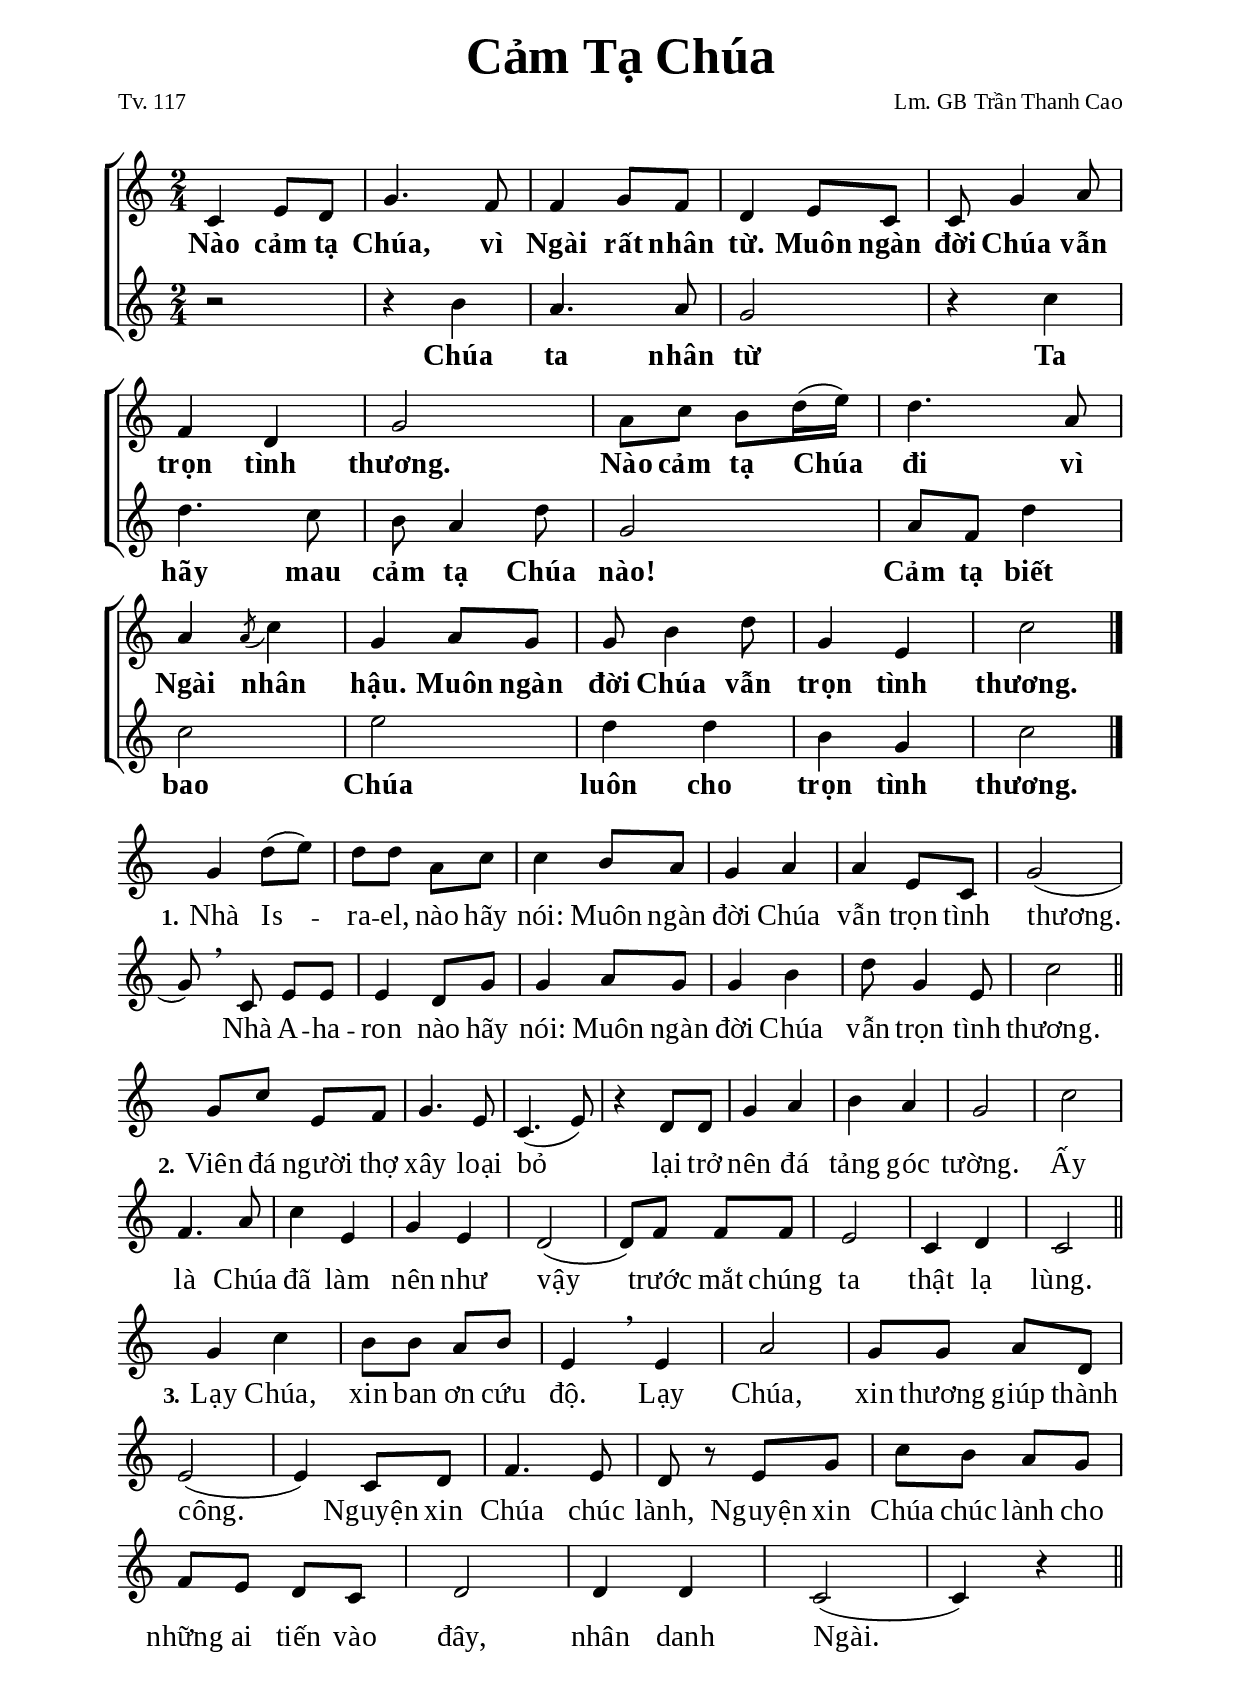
% Cài đặt chung
\version "2.22.1"
\include "english.ly"

\header {
  title = \markup { \fontsize #3 "Cảm Tạ Chúa" }
  poet = "Tv. 117"
  composer = "Lm. GB Trần Thanh Cao"
  arranger = " "
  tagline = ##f
}

global = {
  \key c \major
  \time 2/4
}

\paper {
  #(set-paper-size "a4")
  top-margin = 10\mm
  bottom-margin = 10\mm
  left-margin = 20\mm
  right-margin = 20\mm
  indent = #0
  #(define fonts
    (make-pango-font-tree
      "Liberation Serif"
      "Liberation Serif"
      "Liberation Serif"
      (/ 20 20)))
  page-count = #1
}

% Nhạc điệp khúc
nhacDiepKhucSop = \relative c' {
  c4 e8 d |
  g4. f8 |
  f4 g8 f |
  d4 e8 c |
  c g'4 a8 |
  f4 d |
  g2 |
  a8 c b d16 (e) |
  d4. a8 |
  a4 \acciaccatura a8 c4 |
  g a8 g |
  g b4 d8 |
  g,4 e |
  c'2 \bar "|."
}

nhacDiepKhucBas = \relative c'' {
  r2 |
  r4 b |
  a4. a8 |
  g2 |
  r4 c |
  d4. c8 |
  b a4 d8 |
  g,2 |
  a8 f d'4 |
  c2 |
  e |
  d4 d |
  b g |
  c2 \bar "|."
}

% Nhạc phiên khúc
nhacPhienKhucMot = \relative c'' {
  g4 d'8 (e) |
  d d a c |
  c4 b8 a |
  g4 a |
  a e8 c |
  g'2 ( |
  g8) \breathe c, e e |
  e4 d8 g |
  g4 a8 g |
  g4 b |
  d8 g,4 e8 |
  c'2 \bar "||"
}

nhacPhienKhucHai = \relative c'' {
  g8 c e, f |
  g4. e8 |
  c4. (e8) |
  r4 d8 d |
  g4 a |
  b a |
  g2 |
  c |
  f,4. a8 |
  c4 e, |
  g e |
  d2 ( |
  d8) f f f |
  e2 |
  c4 d |
  c2 \bar "||"
}

nhacPhienKhucBa = \relative c'' {
  g4 c |
  b8 b a b |
  e,4 \breathe e |
  a2 |
  g8 g a d, |
  e2 ( |
  e4) c8 d |
  f4. e8 |
  d r e g |
  c b a g |
  f e d c |
  d2 |
  d4 d |
  c2 ( |
  c4) r \bar "||"
}

nhacPhienKhucBon = \relative c' {
  d8 e c4 |
  a' g8 e |
  c'4 b8 a |
  g2 |
  f4 f |
  d8 d g4 ( |
  g) b,8 b |
  d4. c8 |
  c2 \bar "||"
}

% Lời điệp khúc
loiDiepKhucSop = \lyricmode {
  Nào cảm tạ Chúa, vì Ngài rất nhân từ.
  Muôn ngàn đời Chúa vẫn trọn tình thương.
  Nào cảm tạ Chúa đi vì Ngài nhân hậu.
  Muôn ngàn đời Chúa vẫn trọn tình thương.
}

loiDiepKhucBas = \lyricmode {
  Chúa ta nhân từ
  Ta hãy mau cảm tạ Chúa nào!
  Cảm tạ biết bao
  Chúa luôn cho trọn tình thương.
}

% Lời phiên khúc
loiPhienKhucMot = \lyricmode {
  \set stanza = #"1."
  Nhà Is -- ra -- el, nào hãy nói:
  Muôn ngàn đời Chúa vẫn trọn tình thương.
  Nhà A -- ha -- ron nào hãy nói:
  Muôn ngàn đời Chúa vẫn trọn tình thương.
}

loiPhienKhucHai = \lyricmode {
  \set stanza = #"2."
  Viên đá người thợ xây loại bỏ
  lại trở nên đá tảng góc tường.
  Ấy là Chúa đã làm nên như vậy
  trước mắt chúng ta thật lạ lùng.
}

loiPhienKhucBa = \lyricmode {
  \set stanza = #"3."
  Lạy Chúa, xin ban ơn cứu độ.
  Lạy Chúa, xin thương giúp thành công.
  Nguyện xin Chúa chúc lành,
  Nguyện xin Chúa chúc lành cho những ai tiến vào đây,
  nhân danh Ngài.
}

loiPhienKhucBon = \lyricmode {
  \set stanza = #"4."
  Từ thánh điện chúng tôi cầu phúc cho anh em.
  Đức Chúa là Thượng Đế,
  Ngài giải sáng trên ta.
}

% Dàn trang
\score {
  \new ChoirStaff <<
    \new Staff \with {
        \consists "Merge_rests_engraver"
        %\magnifyStaff #(magstep +1)
      }
      <<
      \new Voice = beSop {
        \key c \major \time 2/4 \nhacDiepKhucSop
      }
      \new Lyrics \lyricsto beSop \loiDiepKhucSop
    >>
    \new Staff \with {
        \consists "Merge_rests_engraver"
        %\magnifyStaff #(magstep +1)
      }
      <<
      \new Voice = beBas {
        \key c \major \time 2/4 \nhacDiepKhucBas
      }
      \new Lyrics \lyricsto beBas \loiDiepKhucBas
    >>
  >>
  \layout {
    \override Lyrics.LyricText.font-series = #'bold
    \override Lyrics.LyricText.font-size = #+2.5
    \override Lyrics.LyricSpace.minimum-distance = #0.5
    \override Score.BarNumber.break-visibility = ##(#f #f #f)
    \override Score.SpacingSpanner.uniform-stretching = ##t
  }
}

\score {
  \new ChoirStaff <<
    \new Staff = phienKhuc \with {
        %\magnifyStaff #(magstep +1)
      }
      <<
      \new Voice = beSop {
        \key c \major \time 2/4 \nhacPhienKhucMot
      }
    >>
    \new Lyrics \lyricsto beSop \loiPhienKhucMot
  >>
  \layout {
    \override Staff.TimeSignature.transparent = ##t
    \override Lyrics.LyricText.font-size = #+2.5
    \override Lyrics.LyricSpace.minimum-distance = #0.5
    \override Score.BarNumber.break-visibility = ##(#f #f #f)
    \override Score.SpacingSpanner.uniform-stretching = ##t
  } 
}

\score {
  \new ChoirStaff <<
    \new Staff = phienKhuc \with {
        %\magnifyStaff #(magstep +1)
      }
      <<
      \new Voice = beSop {
        \key c \major \time 2/4 \nhacPhienKhucHai
      }
    >>
    \new Lyrics \lyricsto beSop \loiPhienKhucHai
  >>
  \layout {
    \override Staff.TimeSignature.transparent = ##t
    \override Lyrics.LyricText.font-size = #+2.5
    \override Lyrics.LyricSpace.minimum-distance = #0.5
    \override Score.BarNumber.break-visibility = ##(#f #f #f)
    \override Score.SpacingSpanner.uniform-stretching = ##t
  } 
}

\score {
  \new ChoirStaff <<
    \new Staff = phienKhuc \with {
        %\magnifyStaff #(magstep +1)
      }
      <<
      \new Voice = beSop {
        \key c \major \time 2/4 \nhacPhienKhucBa
      }
    >>
    \new Lyrics \lyricsto beSop \loiPhienKhucBa
  >>
  \layout {
    \override Staff.TimeSignature.transparent = ##t
    \override Lyrics.LyricText.font-size = #+2.5
    \override Lyrics.LyricSpace.minimum-distance = #0.5
    \override Score.BarNumber.break-visibility = ##(#f #f #f)
    \override Score.SpacingSpanner.uniform-stretching = ##t
  } 
}
%{
\score {
  \new ChoirStaff <<
    \new Staff = phienKhuc \with {
        %\magnifyStaff #(magstep +1)
      }
      <<
      \new Voice = beSop {
        \key c \major \time 2/4 \nhacPhienKhucBon
      }
    >>
    \new Lyrics \lyricsto beSop \loiPhienKhucBon
  >>
  \layout {
    \override Staff.TimeSignature.transparent = ##t
    \override Lyrics.LyricText.font-size = #+2.5
    \override Lyrics.LyricSpace.minimum-distance = #0.5
    \override Score.BarNumber.break-visibility = ##(#f #f #f)
    \override Score.SpacingSpanner.uniform-stretching = ##t
  } 
}
%}